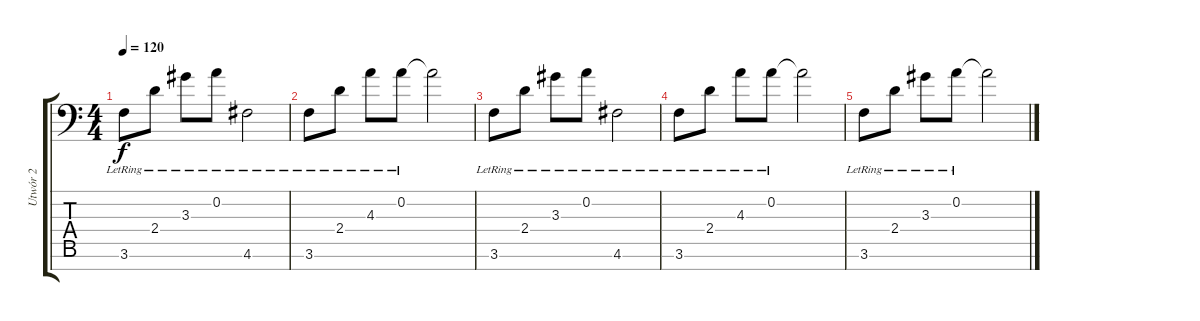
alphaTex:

\track ("Utwór 2" "Utwór 2") {instrument distortionguitar}
\staff {score tabs}
\tuning (D4 A3 F3 C3 G2 D2 A1) {hide}
\ts (4 4)
\tempo 120
\clef f4
\ks c
3.6{lr}.8{dy f} 2.4{lr}.8 3.3{lr}.8 0.2{lr}.8 4.6{lr}.2 |
3.6{lr}.8 2.4{lr}.8 4.3{lr}.8 0.2{lr}.8 0.2{t}.2 |
3.6{lr}.8 2.4{lr}.8 3.3{lr}.8 0.2{lr}.8 4.6{lr}.2 |
3.6{lr}.8 2.4{lr}.8 4.3{lr}.8 0.2{lr}.8 0.2{t}.2 |
3.6{lr}.8 2.4{lr}.8 3.3{lr}.8 0.2{lr}.8 0.2{t}.2
